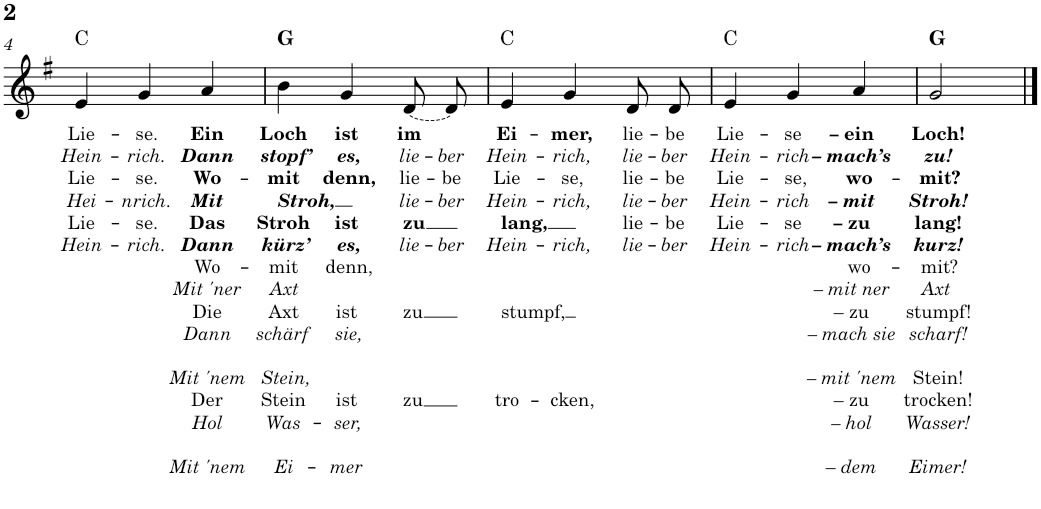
**kern	**text	**text	**text	**text	**text	**text	**text	**text	**text	**text	**text	**text	**text	**text	**text	**text	**harte
*part1	*part1	*part1	*part1	*part1	*part1	*part1	*part1	*part1	*part1	*part1	*part1	*part1	*part1	*part1	*part1	*part1	*part1
*staff1	*staff1	*staff1	*staff1	*staff1	*staff1	*staff1	*staff1	*staff1	*staff1	*staff1	*staff1	*staff1	*staff1	*staff1	*staff1	*staff1	*
*I"Piano	*	*	*	*	*	*	*	*	*	*	*	*	*	*	*	*	*
*I'Pno.	*	*	*	*	*	*	*	*	*	*	*	*	*	*	*	*	*
!!LO:PB:g=z
*clefG2	*	*	*	*	*	*	*	*	*	*	*	*	*	*	*	*	*
*k[f#]	*	*	*	*	*	*	*	*	*	*	*	*	*	*	*	*	*
*M3/4	*	*	*	*	*	*	*	*	*	*	*	*	*	*	*	*	*
=4	=4	=4	=4	=4	=4	=4	=4	=4	=4	=4	=4	=4	=4	=4	=4	=4	=4
!	!LO:LY:b	!LO:LY:b	!LO:LY:b	!LO:LY:b	!LO:LY:b	!LO:LY:b	!	!	!	!	!	!	!	!	!	!	!
4e/	Lie-	Hein-	Lie-	Hei-	Lie-	Hein-	.	.	.	.	.	.	.	.	.	.	C:maj
!	!LO:LY:b	!LO:LY:b	!LO:LY:b	!LO:LY:b	!LO:LY:b	!LO:LY:b	!	!	!	!	!	!	!	!	!	!	!
4g/	-se.	-rich.	-se.	-nrich.	-se.	-rich.	.	.	.	.	.	.	.	.	.	.	.
!	!LO:LY:b	!LO:LY:b	!LO:LY:b	!LO:LY:b	!LO:LY:b	!LO:LY:b	!LO:LY:b	!LO:LY:b	!LO:LY:b	!LO:LY:b	!	!LO:LY:b	!LO:LY:b	!LO:LY:b	!	!LO:LY:b	!
4a/	Ein	Dann	Wo-	Mit	Das	Dann	Wo-	Mit 'ner	Die	Dann	.	Mit 'nem	Der	Hol	.	Mit 'nem	.
=5	=5	=5	=5	=5	=5	=5	=5	=5	=5	=5	=5	=5	=5	=5	=5	=5	=5
!	!LO:LY:b	!LO:LY:b	!LO:LY:b	!LO:LY:b	!LO:LY:b	!LO:LY:b	!LO:LY:b	!LO:LY:b	!LO:LY:b	!LO:LY:b	!	!LO:LY:b	!LO:LY:b	!LO:LY:b	!	!LO:LY:b	!
4b\	Loch	stopf’	-mit	Stroh,	Stroh	kürz’	-mit	Axt	Axt	schärf	.	Stein,	Stein	Was-	.	Ei-	G:maj
!	!LO:LY:b	!LO:LY:b	!LO:LY:b	!	!LO:LY:b	!LO:LY:b	!LO:LY:b	!	!LO:LY:b	!LO:LY:b	!	!	!LO:LY:b	!LO:LY:b	!	!LO:LY:b	!
4g/	ist	es,	denn,	.	ist	es,	denn,	.	ist	sie,	.	.	ist	-ser,	.	mer	.
!LO:T:dash	!LO:LY:b	!LO:LY:b	!LO:LY:b	!LO:LY:b	!LO:LY:b	!LO:LY:b	!	!	!LO:LY:b	!	!	!	!LO:LY:b	!	!	!	!
[8d/L	im	lie-	lie-	lie-	zu	lie-	.	.	zu	.	.	.	zu	.	.	.	.
!	!	!LO:LY:b	!LO:LY:b	!LO:LY:b	!	!LO:LY:b	!	!	!	!	!	!	!	!	!	!	!
8d/J]	.	-ber	-be	-ber	.	-ber	.	.	.	.	.	.	.	.	.	.	.
=6	=6	=6	=6	=6	=6	=6	=6	=6	=6	=6	=6	=6	=6	=6	=6	=6	=6
!	!LO:LY:b	!LO:LY:b	!LO:LY:b	!LO:LY:b	!LO:LY:b	!LO:LY:b	!	!	!LO:LY:b	!	!	!	!LO:LY:b	!	!	!	!
4e/	Ei-	Hein-	Lie-	Hein-	lang,	Hein-	.	.	stumpf,	.	.	.	tro-	.	.	.	C:maj
!	!LO:LY:b	!LO:LY:b	!LO:LY:b	!LO:LY:b	!	!LO:LY:b	!	!	!	!	!	!	!LO:LY:b	!	!	!	!
4g/	-mer,	-rich,	-se,	-rich,	.	-rich,	.	.	.	.	.	.	-cken,	.	.	.	.
!	!LO:LY:b	!LO:LY:b	!LO:LY:b	!LO:LY:b	!LO:LY:b	!LO:LY:b	!	!	!	!	!	!	!	!	!	!	!
8d/L	lie-	lie-	lie-	lie-	lie-	lie-	.	.	.	.	.	.	.	.	.	.	.
!	!LO:LY:b	!LO:LY:b	!LO:LY:b	!LO:LY:b	!LO:LY:b	!LO:LY:b	!	!	!	!	!	!	!	!	!	!	!
8d/J	-be	-ber	-be	-ber	-be	-ber	.	.	.	.	.	.	.	.	.	.	.
=7	=7	=7	=7	=7	=7	=7	=7	=7	=7	=7	=7	=7	=7	=7	=7	=7	=7
!	!LO:LY:b	!LO:LY:b	!LO:LY:b	!LO:LY:b	!LO:LY:b	!LO:LY:b	!	!	!	!	!	!	!	!	!	!	!
4e/	Lie-	Hein-	Lie-	Hein-	Lie-	Hein-	.	.	.	.	.	.	.	.	.	.	C:maj
!	!LO:LY:b	!LO:LY:b	!LO:LY:b	!LO:LY:b	!LO:LY:b	!LO:LY:b	!	!	!	!	!	!	!	!	!	!	!
4g/	-se	-rich	-se,	-rich	-se	-rich	.	.	.	.	.	.	.	.	.	.	.
!	!LO:LY:b	!LO:LY:b	!LO:LY:b	!LO:LY:b	!LO:LY:b	!LO:LY:b	!LO:LY:b	!LO:LY:b	!LO:LY:b	!LO:LY:b	!	!LO:LY:b	!LO:LY:b	!LO:LY:b	!	!LO:LY:b	!
4a/	– ein	– mach’s	wo-	– mit	– zu	– mach’s	wo-	– mit ner	– zu	– mach sie	.	– mit 'nem	– zu	– hol	.	– dem	.
=8	=8	=8	=8	=8	=8	=8	=8	=8	=8	=8	=8	=8	=8	=8	=8	=8	=8
!	!LO:LY:b	!LO:LY:b	!LO:LY:b	!LO:LY:b	!LO:LY:b	!LO:LY:b	!LO:LY:b	!LO:LY:b	!LO:LY:b	!LO:LY:b	!	!LO:LY:b	!LO:LY:b	!LO:LY:b	!	!LO:LY:b	!
2g/	Loch!	zu!	-mit?	Stroh!	lang!	kurz!	-mit?	Axt	stumpf!	scharf!	.	Stein!	trocken!	Wasser!	.	Eimer!	G:maj
==	==	==	==	==	==	==	==	==	==	==	==	==	==	==	==	==	==
*-	*-	*-	*-	*-	*-	*-	*-	*-	*-	*-	*-	*-	*-	*-	*-	*-	*-
